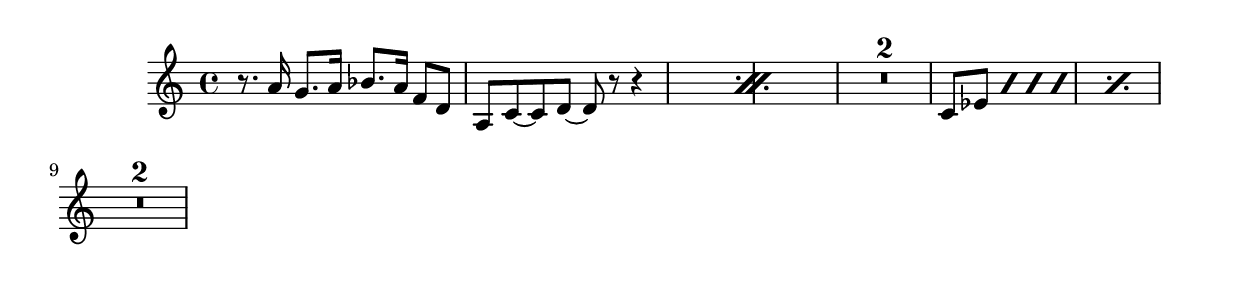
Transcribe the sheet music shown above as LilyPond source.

\version "2.16.0"
\header {
  texidoc = "Measure repeats may be nested with beat repeats."
}

\paper {
  ragged-right = ##t
}
\relative c'' \context Voice {
  \set Score.skipBars = ##t
  \time 4/4
				% riff
  \repeat "percent" 2 { r8. a16 g8. a16 bes8. a16 f8 d |  a c8 ~ c8 d8 ~ d8 r8 r4 }

  R1*2
  \repeat "percent" 2 { \repeat "percent" 4 { c8 es } }
  R1*2
}

